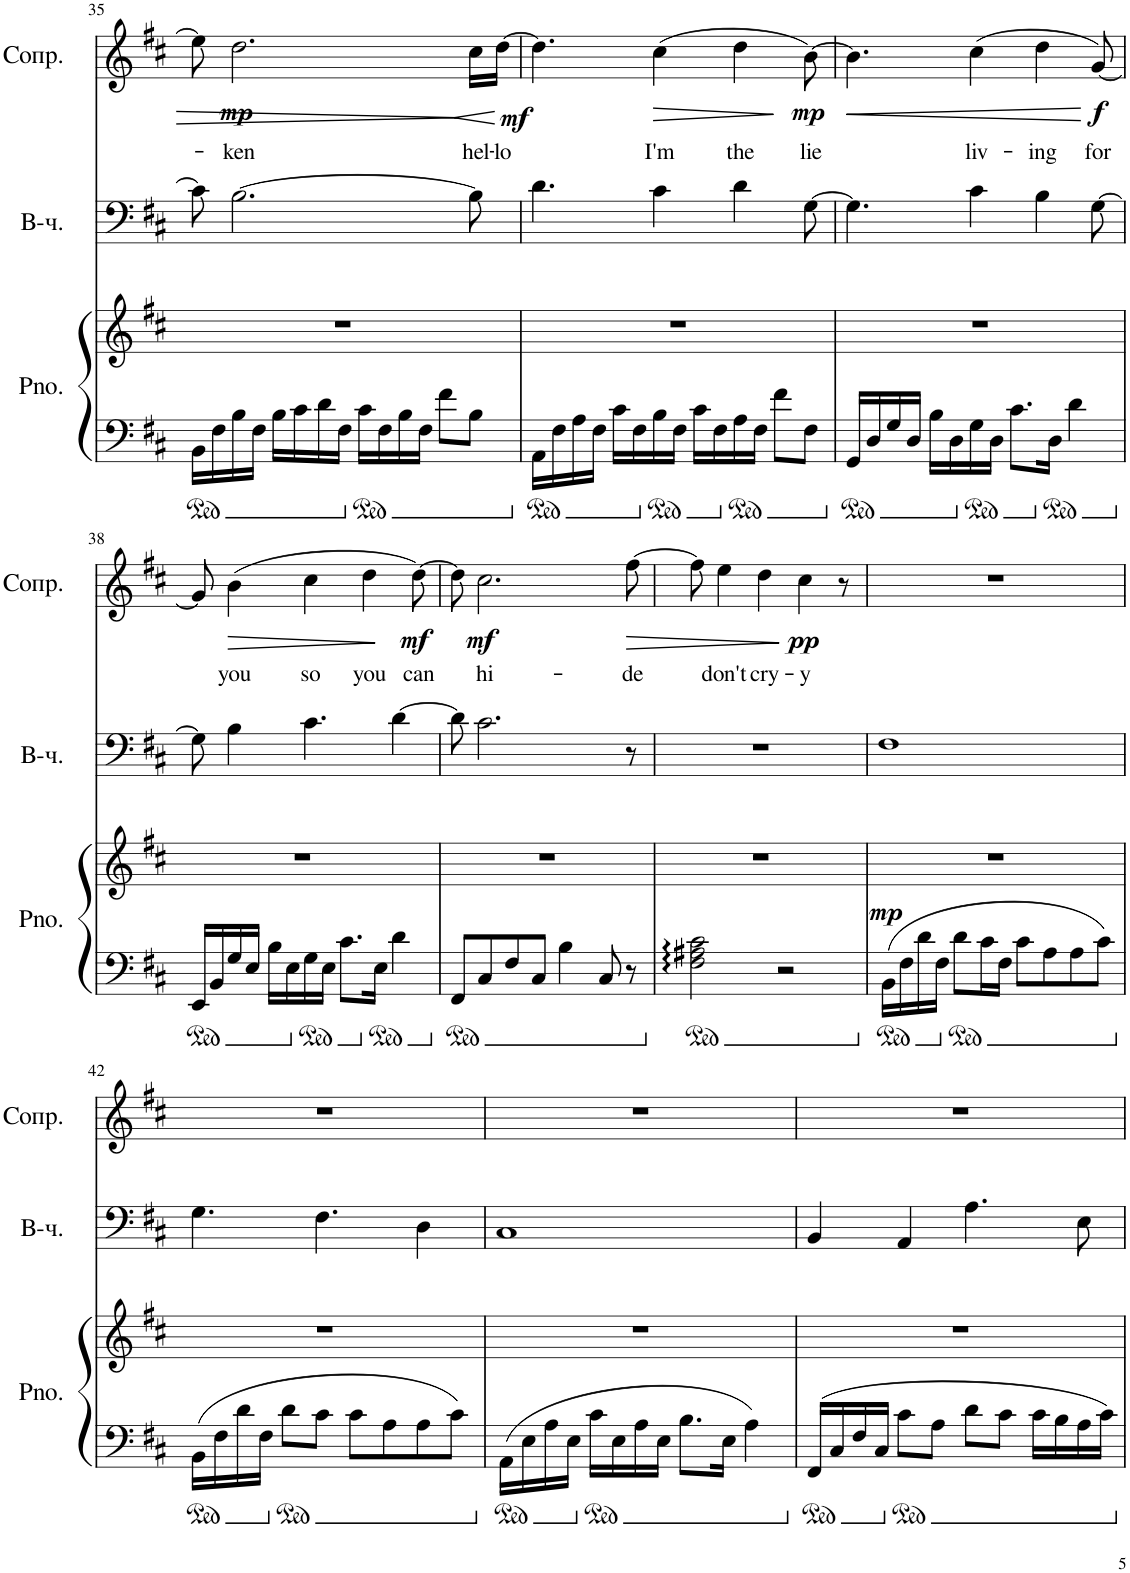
**kern	**kern	**dynam	**kern	**kern	**text	**dynam
*part3	*part3	*part3	*part2	*part1	*part1	*part1
*staff4	*staff3	*staff3/4	*staff2	*staff1	*staff1	*staff1
*I"Piano	*	*	*I"Виолончель	*I"Сопрано	*	*
*I'Pno.	*	*	*	*	*	*
!!LO:PB:g=z
*clefF4	*clefG2	*	*clefF4	*clefG2	*	*
*k[f#c#]	*k[f#c#]	*	*k[f#c#]	*k[f#c#]	*	*
*M4/4	*M4/4	*	*M4/4	*M4/4	*	*
=35	=35	=35	=35	=35	=35	=35
16BB\LL	1r	.	8c#\]	8ee\]	.	.
16F#\	.	.	.	.	.	.
!	!	!	!	!	!LO:LY:b	!LO:DY:b
16B\	.	.	[2.B\	2.dd\	-ken	mp
16F#\JJ	.	.	.	.	.	.
16B\LL	.	.	.	.	.	.
16c#\	.	.	.	.	.	.
16d\	.	.	.	.	.	.
16F#\JJ	.	.	.	.	.	.
16c#\LL	.	.	.	.	.	.
16F#\	.	.	.	.	.	.
16B\	.	.	.	.	.	.
16F#\JJ	.	.	.	.	.	.
8f#\L	.	.	.	.	.	.
!	!	!	!	!	!LO:LY:b	!LO:HP:b
8B\J	.	.	8B\]	16cc#\LL	hel-	<
!	!	!	!	!	!LO:LY:b	!LO:DY:b
.	.	.	.	[16dd\JJ	-lo	mf
.	.	.	.	.	.	[
=36	=36	=36	=36	=36	=36	=36
16AA\LL	1r	.	4.d\	4.dd\]	.	.
16F#\	.	.	.	.	.	.
16A\	.	.	.	.	.	.
16F#\JJ	.	.	.	.	.	.
16c#\LL	.	.	.	.	.	.
16F#\	.	.	.	.	.	.
!	!	!	!	!	!LO:LY:b	!LO:HP:b
16B\	.	.	4c#\	(4cc#\	I'm	>
16F#\JJ	.	.	.	.	.	.
16c#\LL	.	.	.	.	.	.
16F#\	.	.	.	.	.	.
!	!	!	!	!	!LO:LY:b	!
16A\	.	.	4d\	4dd\	the	.
16F#\JJ	.	.	.	.	.	.
8f#\L	.	.	.	.	.	.
!	!	!	!	!	!LO:LY:b	!LO:DY:b
8F#\J	.	.	[8G\	[8b\)	lie	mp
.	.	.	.	.	.	]
=37	=37	=37	=37	=37	=37	=37
!	!	!	!	!	!	!LO:HP:b
16GG/LL	1r	.	4.G\]	4.b\]	.	<
16D/	.	.	.	.	.	.
16G/	.	.	.	.	.	.
16D/JJ	.	.	.	.	.	.
16B\LL	.	.	.	.	.	.
16D\	.	.	.	.	.	.
!	!	!	!	!	!LO:LY:b	!
16G\	.	.	4c#\	(4cc#\	liv-	.
16D\JJ	.	.	.	.	.	.
8.c#\L	.	.	.	.	.	.
!	!	!	!	!	!LO:LY:b	!
.	.	.	4B\	4dd\	-ing	.
16D\Jk	.	.	.	.	.	.
4d\	.	.	.	.	.	.
!	!	!	!	!	!LO:LY:b	!LO:DY:b
.	.	.	[8G\	[8g/)	for	f
.	.	.	.	.	.	[
!!LO:LB:g=z
=38	=38	=38	=38	=38	=38	=38
16EE/LL	1r	.	8G\]	8g/]	.	.
16BB/	.	.	.	.	.	.
!	!	!	!	!	!LO:LY:b	!LO:HP:b
16G/	.	.	4B\	(4b\	you	>
16E/JJ	.	.	.	.	.	.
16B\LL	.	.	.	.	.	.
16E\	.	.	.	.	.	.
!	!	!	!	!	!LO:LY:b	!
16G\	.	.	4.c#\	4cc#\	so	.
16E\JJ	.	.	.	.	.	.
8.c#\L	.	.	.	.	.	.
!	!	!	!	!	!LO:LY:b	!
.	.	.	.	4dd\	you	.
16E\Jk	.	.	.	.	.	.
4d\	.	.	[4d\	.	.	.
!	!	!	!	!	!LO:LY:b	!LO:DY:b
.	.	.	.	[8dd\)	can	mf
.	.	.	.	.	.	]
=39	=39	=39	=39	=39	=39	=39
8FF#/L	1r	.	8d\]	8dd\]	.	.
!	!	!	!	!	!LO:LY:b	!LO:DY:b
8C#/	.	.	2.c#\	2.cc#\	hi-	mf
8F#/	.	.	.	.	.	.
8C#/J	.	.	.	.	.	.
4B\	.	.	.	.	.	.
8C#/	.	.	.	.	.	.
!	!	!	!	!	!LO:LY:b	!LO:HP:b
8r	.	.	8r	[8ff#\	-de	>
=40	=40	=40	=40	=40	=40	=40
2F#\ 2A#X\ 2c#\	1r	.	1r	8ff#\]	.	.
!	!	!	!	!	!LO:LY:b	!
.	.	.	.	4ee\	don't	.
!	!	!	!	!	!LO:LY:b	!
.	.	.	.	4dd\	cry-	.
2r	.	.	.	.	.	.
!	!	!	!	!	!LO:LY:b	!LO:DY:b
.	.	.	.	4cc#\	-y	pp
.	.	.	.	8r	.	]
=41	=41	=41	=41	=41	=41	=41
!	!	!LO:DY:a=2	!	!	!	!
16BB\LL	1r	mp	1F#	1r	.	.
16F#\	.	.	.	.	.	.
16d\	.	.	.	.	.	.
16F#\JJ	.	.	.	.	.	.
8d\L	.	.	.	.	.	.
16c#\L	.	.	.	.	.	.
16F#\JJ	.	.	.	.	.	.
8c#\L	.	.	.	.	.	.
8A\	.	.	.	.	.	.
8A\	.	.	.	.	.	.
8c#\J	.	.	.	.	.	.
!!LO:LB:g=z
=42	=42	=42	=42	=42	=42	=42
16BB\LL	1r	.	4.G\	1r	.	.
16F#\	.	.	.	.	.	.
16d\	.	.	.	.	.	.
16F#\JJ	.	.	.	.	.	.
8d\L	.	.	.	.	.	.
8c#\J	.	.	4.F#\	.	.	.
8c#\L	.	.	.	.	.	.
8A\	.	.	.	.	.	.
8A\	.	.	4D\	.	.	.
8c#\J	.	.	.	.	.	.
=43	=43	=43	=43	=43	=43	=43
16AA\LL	1r	.	1C#	1r	.	.
16E\	.	.	.	.	.	.
16A\	.	.	.	.	.	.
16E\JJ	.	.	.	.	.	.
16c#\LL	.	.	.	.	.	.
16E\	.	.	.	.	.	.
16A\	.	.	.	.	.	.
16E\JJ	.	.	.	.	.	.
8.B\L	.	.	.	.	.	.
16E\Jk	.	.	.	.	.	.
4A\	.	.	.	.	.	.
=44	=44	=44	=44	=44	=44	=44
16FF#/LL	1r	.	4BB/	1r	.	.
16C#/	.	.	.	.	.	.
16F#/	.	.	.	.	.	.
16C#/JJ	.	.	.	.	.	.
8c#\L	.	.	4AA/	.	.	.
8A\J	.	.	.	.	.	.
8d\L	.	.	4.A\	.	.	.
8c#\J	.	.	.	.	.	.
16c#\LL	.	.	.	.	.	.
16B\	.	.	.	.	.	.
16A\	.	.	8E\	.	.	.
16c#\JJ	.	.	.	.	.	.
=	=	=	=	=	=	=
*-	*-	*-	*-	*-	*-	*-
